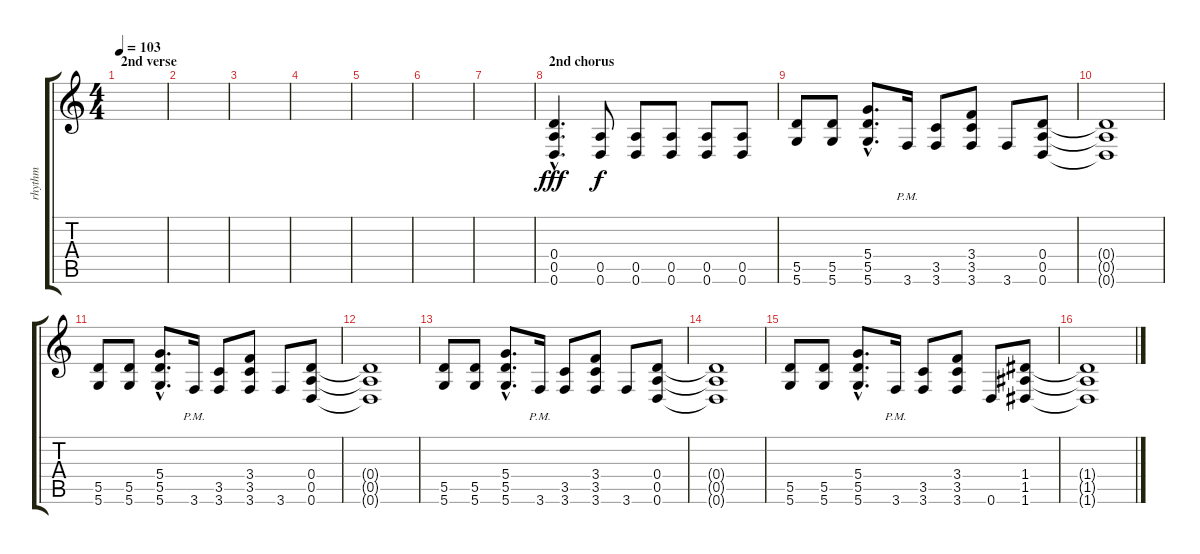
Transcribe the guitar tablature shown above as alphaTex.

\track ("rhythm" "rhythm") {instrument acousticguitarsteel}
\staff {score tabs}
\tuning (E4 B3 G3 D3 A2 D2) {hide}
\ts (4 4)
\section ("" "2nd verse")
\tempo 103
\clef g2
\ks c
|
|
|
|
|
|
|
\section ("" "2nd chorus")
(0.4{hac} 0.5{hac} 0.6{hac}).4{d dy fff} (0.5 0.6).8{dy f} (0.5 0.6).8 (0.5 0.6).8 (0.5 0.6).8 (0.5 0.6).8 |
(5.5 5.6).8 (5.5 5.6).8 (5.4{hac} 5.5{hac} 5.6{hac}).8{d} 3.6{pm}.16 (3.5 3.6).8 (3.4 3.5 3.6).8 3.6.8 (0.4 0.5 0.6).8 |
(0.4{t} 0.5{t} 0.6{t}).1 |
(5.5 5.6).8 (5.5 5.6).8 (5.4{hac} 5.5{hac} 5.6{hac}).8{d} 3.6{pm}.16 (3.5 3.6).8 (3.4 3.5 3.6).8 3.6.8 (0.4 0.5 0.6).8 |
(0.4{t} 0.5{t} 0.6{t}).1 |
(5.5 5.6).8 (5.5 5.6).8 (5.4{hac} 5.5{hac} 5.6{hac}).8{d} 3.6{pm}.16 (3.5 3.6).8 (3.4 3.5 3.6).8 3.6.8 (0.4 0.5 0.6).8 |
(0.4{t} 0.5{t} 0.6{t}).1 |
(5.5 5.6).8 (5.5 5.6).8 (5.4{hac} 5.5{hac} 5.6{hac}).8{d} 3.6{pm}.16 (3.5 3.6).8 (3.4 3.5 3.6).8 0.6.8 (1.4 1.5 1.6).8 |
(1.4{t} 1.5{t} 1.6{t}).1
